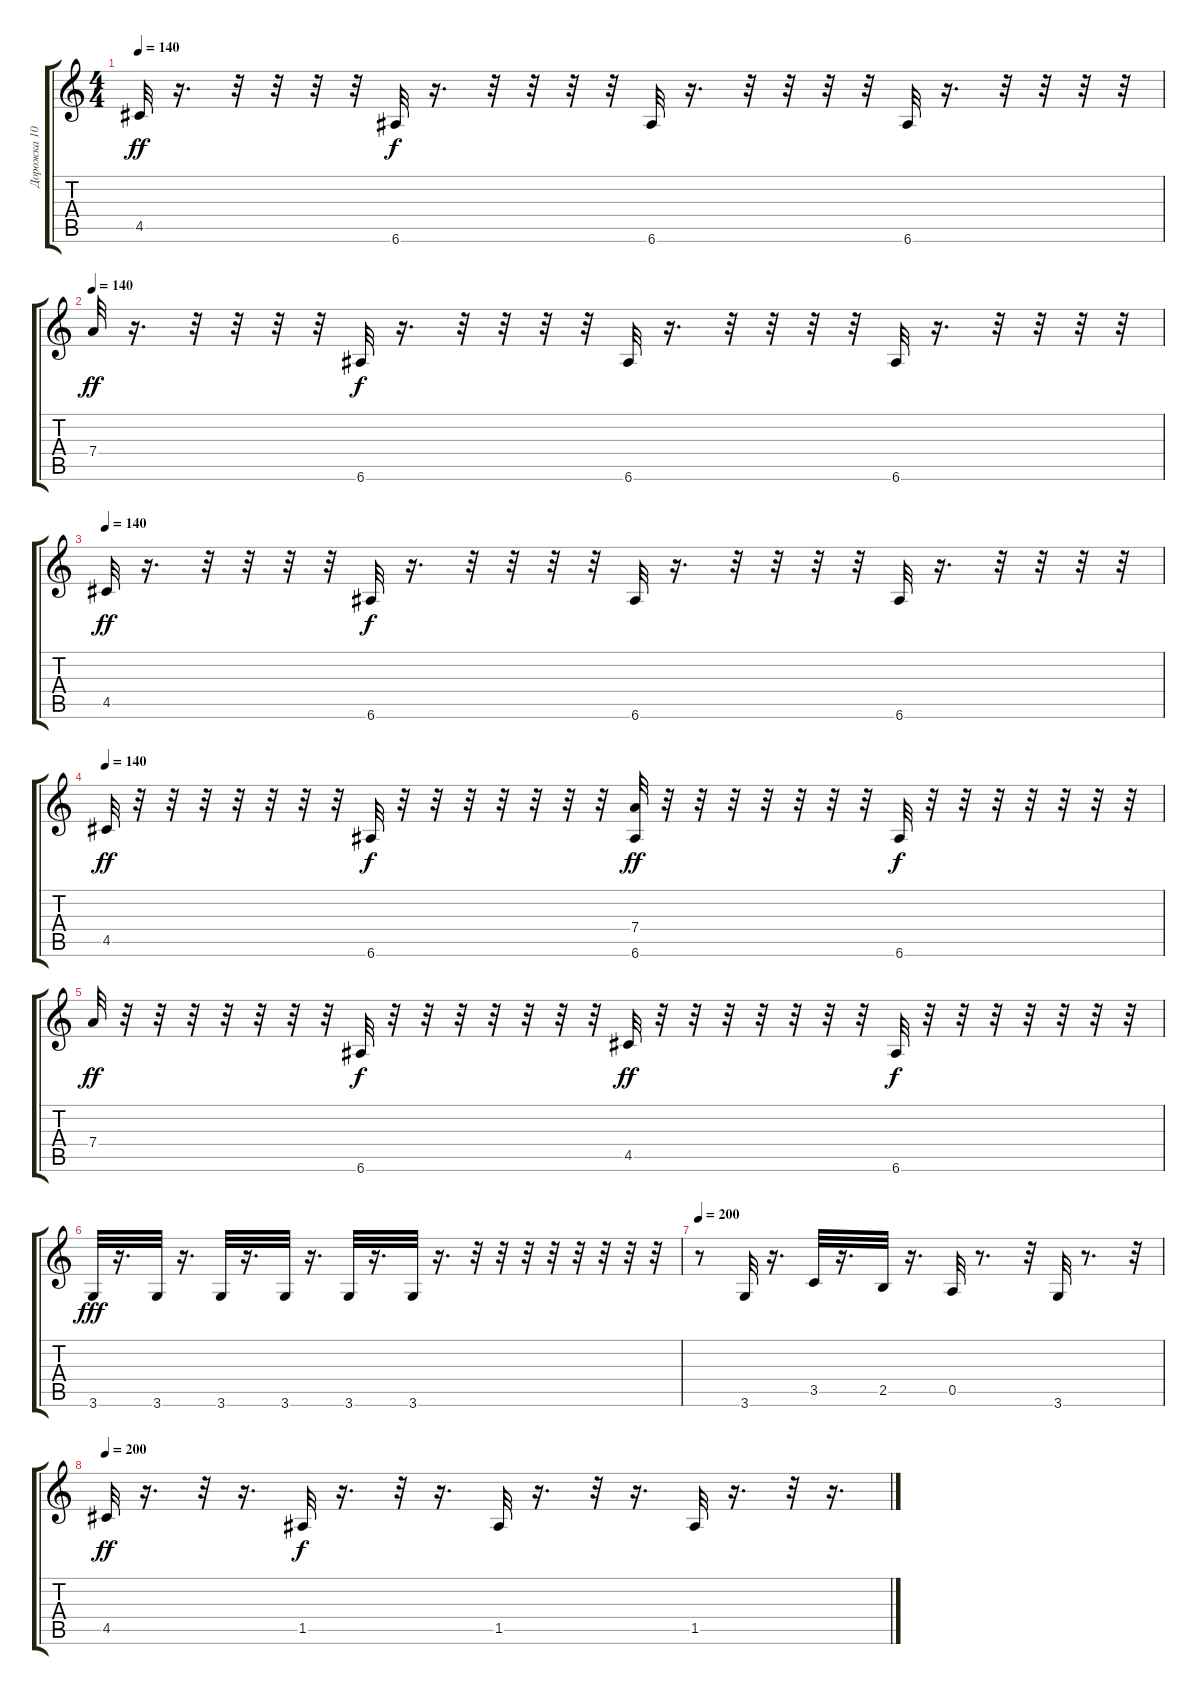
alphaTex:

\track ("Дорожка 10" "Дорожка 10") {instrument acousticguitarnylon}
\staff {score tabs}
\tuning (E4 B3 G3 D3 A2 E2) {hide}
\ts (4 4)
\tempo 140
\clef g2
\ks c
4.5.32{dy ff} r.16{d} r.32 r.32 r.32 r.32 6.6.32{dy f} r.16{d} r.32 r.32 r.32 r.32 6.6.32 r.16{d} r.32 r.32 r.32 r.32 6.6.32 r.16{d} r.32 r.32 r.32 r.32 |
\tempo 140
7.4.32{dy ff} r.16{d} r.32 r.32 r.32 r.32 6.6.32{dy f} r.16{d} r.32 r.32 r.32 r.32 6.6.32 r.16{d} r.32 r.32 r.32 r.32 6.6.32 r.16{d} r.32 r.32 r.32 r.32 |
\tempo 140
4.5.32{dy ff} r.16{d} r.32 r.32 r.32 r.32 6.6.32{dy f} r.16{d} r.32 r.32 r.32 r.32 6.6.32 r.16{d} r.32 r.32 r.32 r.32 6.6.32 r.16{d} r.32 r.32 r.32 r.32 |
\tempo 140
4.5.32{dy ff} r.32 r.32 r.32 r.32 r.32 r.32 r.32 6.6.32{dy f} r.32 r.32 r.32 r.32 r.32 r.32 r.32 (7.4 6.6).32{dy ff} r.32 r.32 r.32 r.32 r.32 r.32 r.32 6.6.32{dy f} r.32 r.32 r.32 r.32 r.32 r.32 r.32 |
7.4.32{dy ff} r.32 r.32 r.32 r.32 r.32 r.32 r.32 6.6.32{dy f} r.32 r.32 r.32 r.32 r.32 r.32 r.32 4.5.32{dy ff} r.32 r.32 r.32 r.32 r.32 r.32 r.32 6.6.32{dy f} r.32 r.32 r.32 r.32 r.32 r.32 r.32 |
3.6.32{dy fff} r.16{d} 3.6.32 r.16{d} 3.6.32 r.16{d} 3.6.32 r.16{d} 3.6.32 r.16{d} 3.6.32 r.16{d} r.32 r.32 r.32 r.32 r.32 r.32 r.32 r.32 |
\tempo 200
r.8 3.6.32 r.16{d} 3.5.32 r.16{d} 2.5.32 r.16{d} 0.5.32 r.8{d} r.32 3.6.32 r.8{d} r.32 |
\tempo 200
4.5.32{dy ff} r.16{d} r.32 r.16{d} 1.5.32{dy f} r.16{d} r.32 r.16{d} 1.5.32 r.16{d} r.32 r.16{d} 1.5.32 r.16{d} r.32 r.16{d}
